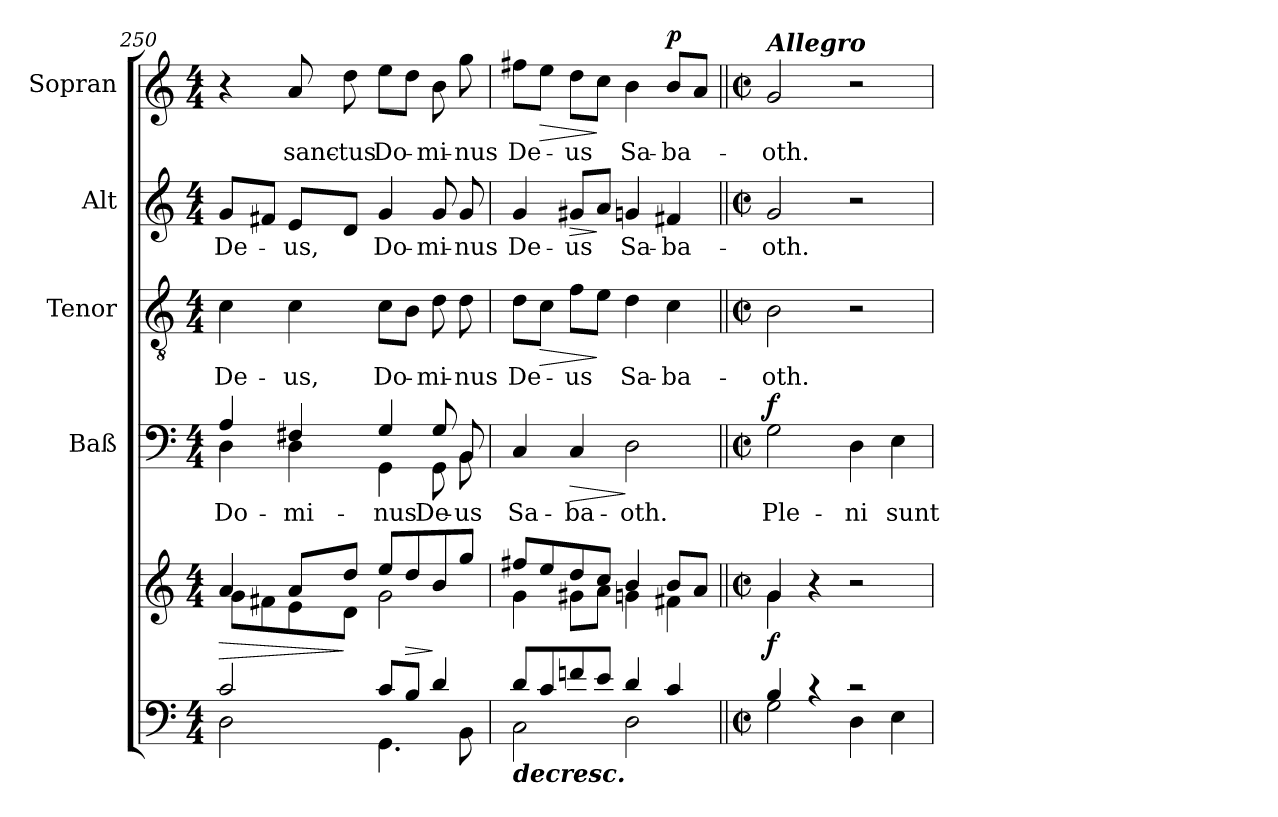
**kern	**kern	**dynam	**kern	**text	**dynam	**kern	**text	**dynam	**kern	**text	**dynam	**kern	**text	**dynam
*part5	*part5	*part5	*part4	*part4	*part4	*part3	*part3	*part3	*part2	*part2	*part2	*part1	*part1	*part1
*staff6	*staff5	*staff5/6	*staff4	*staff4	*staff4	*staff3	*staff3	*staff3	*staff2	*staff2	*staff2	*staff1	*staff1	*staff1
*	*	*	*I"Baß	*	*	*I"Tenor	*	*	*I"Alt	*	*	*I"Sopran	*	*
*	*	*	*I'Baß	*	*	*I'Ten	*	*	*I'Alt	*	*	*I'Sop	*	*
*clefF4	*clefG2	*	*clefF4	*	*	*clefGv2	*	*	*clefG2	*	*	*clefG2	*	*
*k[]	*k[]	*	*k[]	*	*	*k[]	*	*	*k[]	*	*	*k[]	*	*
*C:	*C:	*	*C:	*	*	*C:	*	*	*C:	*	*	*C:	*	*
*M4/4	*M4/4	*	*M4/4	*	*	*M4/4	*	*	*M4/4	*	*	*M4/4	*	*
=250	=250	=250	=250	=250	=250	=250	=250	=250	=250	=250	=250	=250	=250	=250
*^	*	*	*	*	*	*	*	*	*	*	*	*	*	*
!	!	!	!LO:HP:b	!	!LO:LY:b	!	!	!LO:LY:b	!	!	!LO:LY:b	!	!	!	!
*	*	*^	*	*^	*	*	*	*	*	*	*	*	*	*	*
2c/	2D\	4a/	8g\L	>	4A/	4D\	Do-	.	4c\	De-	.	8g/L	De-	.	4r	.	.
.	.	.	8f#X\	.	.	.	.	.	.	.	.	8f#X/J	.	.	.	.	.
!	!	!	!	!	!	!	!LO:LY:b	!	!	!LO:LY:b	!	!	!LO:LY:b	!	!	!LO:LY:b	!
.	.	8a/L	8e\	.	4F#X/	4D\	-mi-	.	4c\	-us,	.	8e/L	-us,	.	8a/	sanc-	.
!	!	!	!	!	!	!	!	!	!	!	!	!	!	!	!	!LO:LY:b	!
.	.	8dd/J	8d\J	]	.	.	.	.	.	.	.	8d/J	.	.	8dd\	-tus	.
!	!	!	!	!	!	!	!LO:LY:b	!	!	!LO:LY:b	!	!	!LO:LY:b	!	!	!LO:LY:b	!
8c/L	4.GG\	8ee/L	2g\	.	4G/	4GG\	-nus	.	8c\L	Do-	.	4g/	Do-	.	8ee\L	Do-	.
!	!	!	!	!LO:HP:b	!	!	!	!	!	!	!	!	!	!	!	!	!
8B/J	.	8dd/	.	>	.	.	.	.	8B\J	.	.	.	.	.	8dd\J	.	.
!	!	!	!	!	!	!	!LO:LY:b	!	!	!LO:LY:b	!	!	!LO:LY:b	!	!	!LO:LY:b	!
4d/	.	8b/	.	]	8G/	8GG\	De-	.	8d\	-mi-	.	8g/	-mi-	.	8b\	-mi-	.
!	!	!	!	!	!	!	!LO:LY:b	!	!	!LO:LY:b	!	!	!LO:LY:b	!	!	!LO:LY:b	!
.	8BB\	8gg/J	.	.	8BB/	8BB\	-us	.	8d\	-nus	.	8g/	-nus	.	8gg\	-nus	.
=251	=251	=251	=251	=251	=251	=251	=251	=251	=251	=251	=251	=251	=251	=251	=251	=251	=251
!LO:TX:b:Bi:t=decresc.	!	!	!	!	!	!	!	!	!	!	!	!	!	!	!	!	!
!	!	!	!	!	!	!	!LO:LY:b	!	!	!LO:LY:b	!	!	!LO:LY:b	!	!	!LO:LY:b	!
*	*	*	*	*	*v	*v	*	*	*	*	*	*	*	*	*	*	*
8d/L	2C\	8ff#X/L	4g\	.	4C/	Sa-	.	8d\L	De-	.	4g/	De-	.	8ff#X\L	De-	.
!	!	!	!	!	!	!	!	!	!	!LO:HP:b	!	!	!	!	!	!LO:HP:b
8c/	.	8ee/	.	.	.	.	.	8c\J	.	>	.	.	.	8ee\J	.	>
!	!	!	!	!	!	!LO:LY:b	!LO:HP:b	!	!LO:LY:b	!	!	!LO:LY:b	!LO:HP:b	!	!LO:LY:b	!
8fn/	.	8dd/	8g#X\L	.	4C/	-ba-	>	8f\L	-us	.	8g#X/L	-us	>	8dd\L	-us	.
8e/J	.	8cc/J	8a\J	.	.	.	.	8e\J	.	]	8a/J	.	]	8cc\J	.	]
!	!	!	!	!	!	!LO:LY:b	!	!	!LO:LY:b	!	!	!LO:LY:b	!	!	!LO:LY:b	!
4d/	2D\	4b/	4gn\	.	2D\	-oth.	]	4d\	Sa-	.	4gn/	Sa-	.	4b\	Sa-	.
!	!	!	!	!	!	!	!	!	!LO:LY:b	!	!	!LO:LY:b	!	!	!LO:LY:b	!LO:DY:a
4c/	.	8b/L	4f#X\	.	.	.	.	4c\	-ba-	.	4f#X/	-ba-	.	8b/L	-ba-	p
.	.	8a/J	.	.	.	.	.	.	.	.	.	.	.	8a/J	.	.
!!LO:LB:g=z
=252||	=252||	=252||	=252||	=252||	=252||	=252||	=252||	=252||	=252||	=252||	=252||	=252||	=252||	=252||	=252||	=252||
*M2/2	*	*M2/2	*	*	*M2/2	*	*	*M2/2	*	*	*M2/2	*	*	*M2/2	*	*
*met(c|)	*	*met(c|)	*	*	*met(c|)	*	*	*met(c|)	*	*	*met(c|)	*	*	*met(c|)	*	*
!	!	!	!	!	!	!	!	!	!	!	!	!	!	!LO:TX:a:Bi:t=Allegro	!	!
!	!	!	!	!LO:DY:b	!	!LO:LY:b	!LO:DY:a	!	!LO:LY:b	!	!	!LO:LY:b	!	!	!LO:LY:b	!
4B/	2G\	4g/	4g\	f	2G\	Ple-	f	2B\	-oth.	.	2g/	-oth.	.	2g/	-oth.	.
4rc	.	4r	2.ryy	.	.	.	.	.	.	.	.	.	.	.	.	.
!	!	!	!	!	!	!LO:LY:b	!	!	!	!	!	!	!	!	!	!
2rc	4D\	2r	.	.	4D\	-ni	.	2r	.	.	2r	.	.	2r	.	.
!	!	!	!	!	!	!LO:LY:b	!	!	!	!	!	!	!	!	!	!
.	4E\	.	.	.	4E\	sunt	.	.	.	.	.	.	.	.	.	.
*v	*v	*	*	*	*	*	*	*	*	*	*	*	*	*	*	*
*	*v	*v	*	*	*	*	*	*	*	*	*	*	*	*	*
=	=	=	=	=	=	=	=	=	=	=	=	=	=	=
*-	*-	*-	*-	*-	*-	*-	*-	*-	*-	*-	*-	*-	*-	*-
